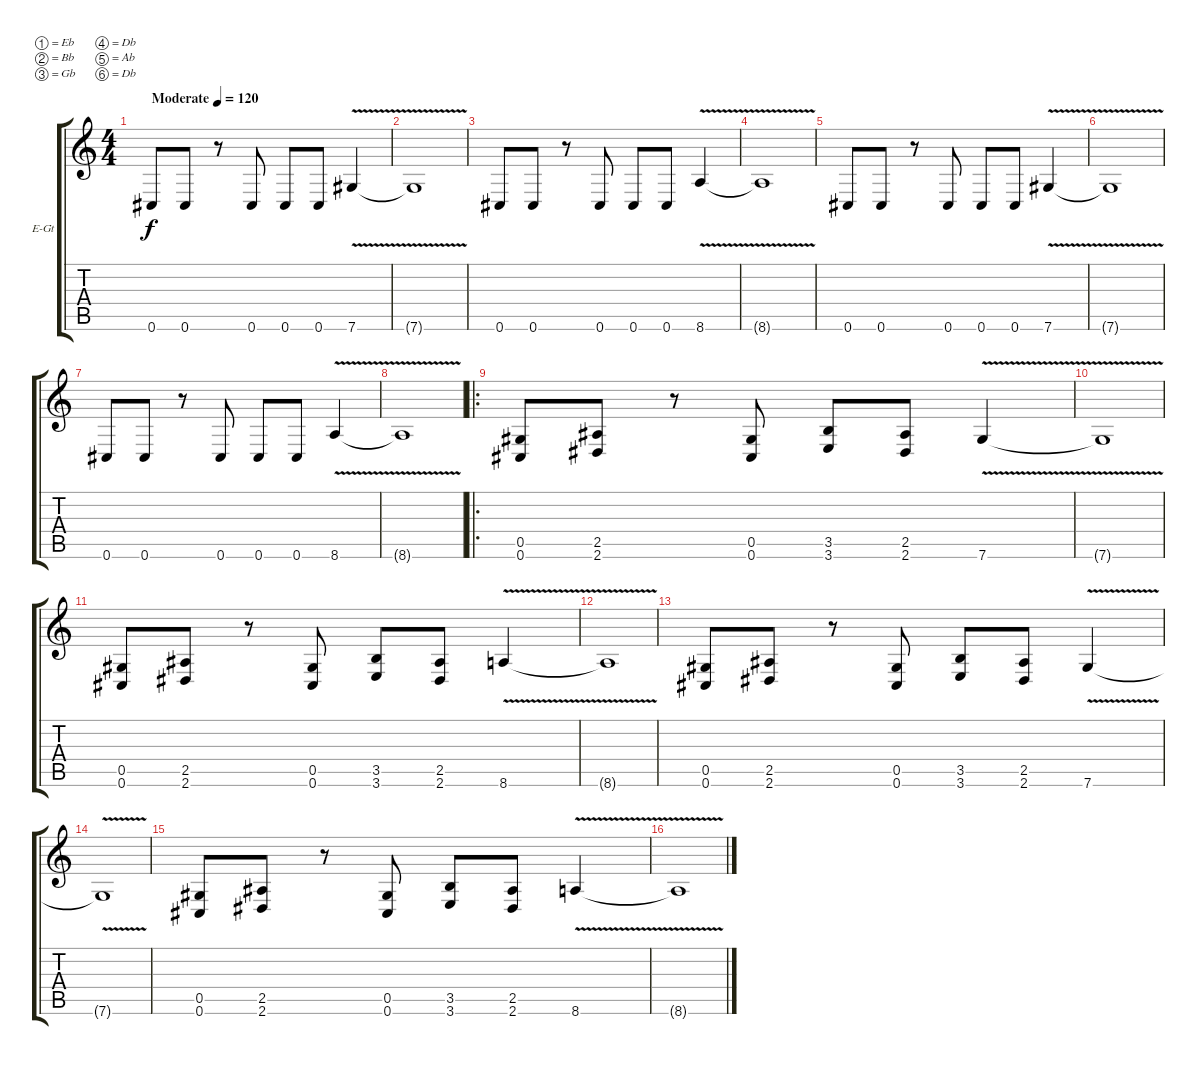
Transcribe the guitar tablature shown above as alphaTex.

\bracketExtendMode groupsimilarinstruments
\firstSystemTrackNameOrientation horizontal
\otherSystemsTrackNameOrientation horizontal
\track ("Rythm Guitar 1" "E-Gt") {instrument distortionguitar}
\staff {score tabs}
\tuning (Eb4 Bb3 Gb3 Db3 Ab2 Db2)
\ts (4 4)
\beaming (8 2 2 2 2)
\tempo (120 "Moderate")
\clef g2
\ks c
0.6.8{dy f instrument distortionguitar} 0.6.8 r.8 0.6.8 0.6.8 0.6.8 7.6{v}.4 |
7.6{v t}.1 |
0.6.8 0.6.8 r.8 0.6.8 0.6.8 0.6.8 8.6{v}.4 |
8.6{v t}.1 |
0.6.8 0.6.8 r.8 0.6.8 0.6.8 0.6.8 7.6{v}.4 |
7.6{v t}.1 |
0.6.8 0.6.8 r.8 0.6.8 0.6.8 0.6.8 8.6{v}.4 |
8.6{v t}.1 |
\ro
(0.5 0.6).8 (2.5 2.6).8 r.8 (0.5 0.6).8 (3.5 3.6).8 (2.5 2.6).8 7.6{v}.4 |
7.6{v t}.1 |
(0.5 0.6).8 (2.5 2.6).8 r.8 (0.5 0.6).8 (3.5 3.6).8 (2.5 2.6).8 8.6{v}.4 |
8.6{v t}.1 |
(0.5 0.6).8 (2.5 2.6).8 r.8 (0.5 0.6).8 (3.5 3.6).8 (2.5 2.6).8 7.6{v}.4 |
7.6{v t}.1 |
(0.5 0.6).8 (2.5 2.6).8 r.8 (0.5 0.6).8 (3.5 3.6).8 (2.5 2.6).8 8.6{v}.4 |
8.6{v t}.1
